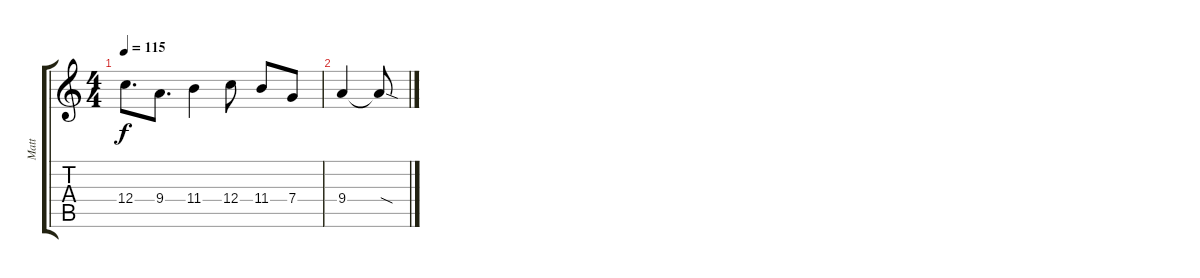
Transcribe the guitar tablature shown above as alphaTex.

\track ("Matt" "Matt") {instrument distortionguitar}
\staff {score tabs}
\tuning (D4 A3 F3 C3 G2 D2) {hide}
\ts (4 4)
\tempo 115
\clef g2
\ks c
12.4.8{d dy f} 9.4.8{d} 11.4.4 12.4.8 11.4.8 7.4.8 |
9.4.4 9.4{sod t}.8
